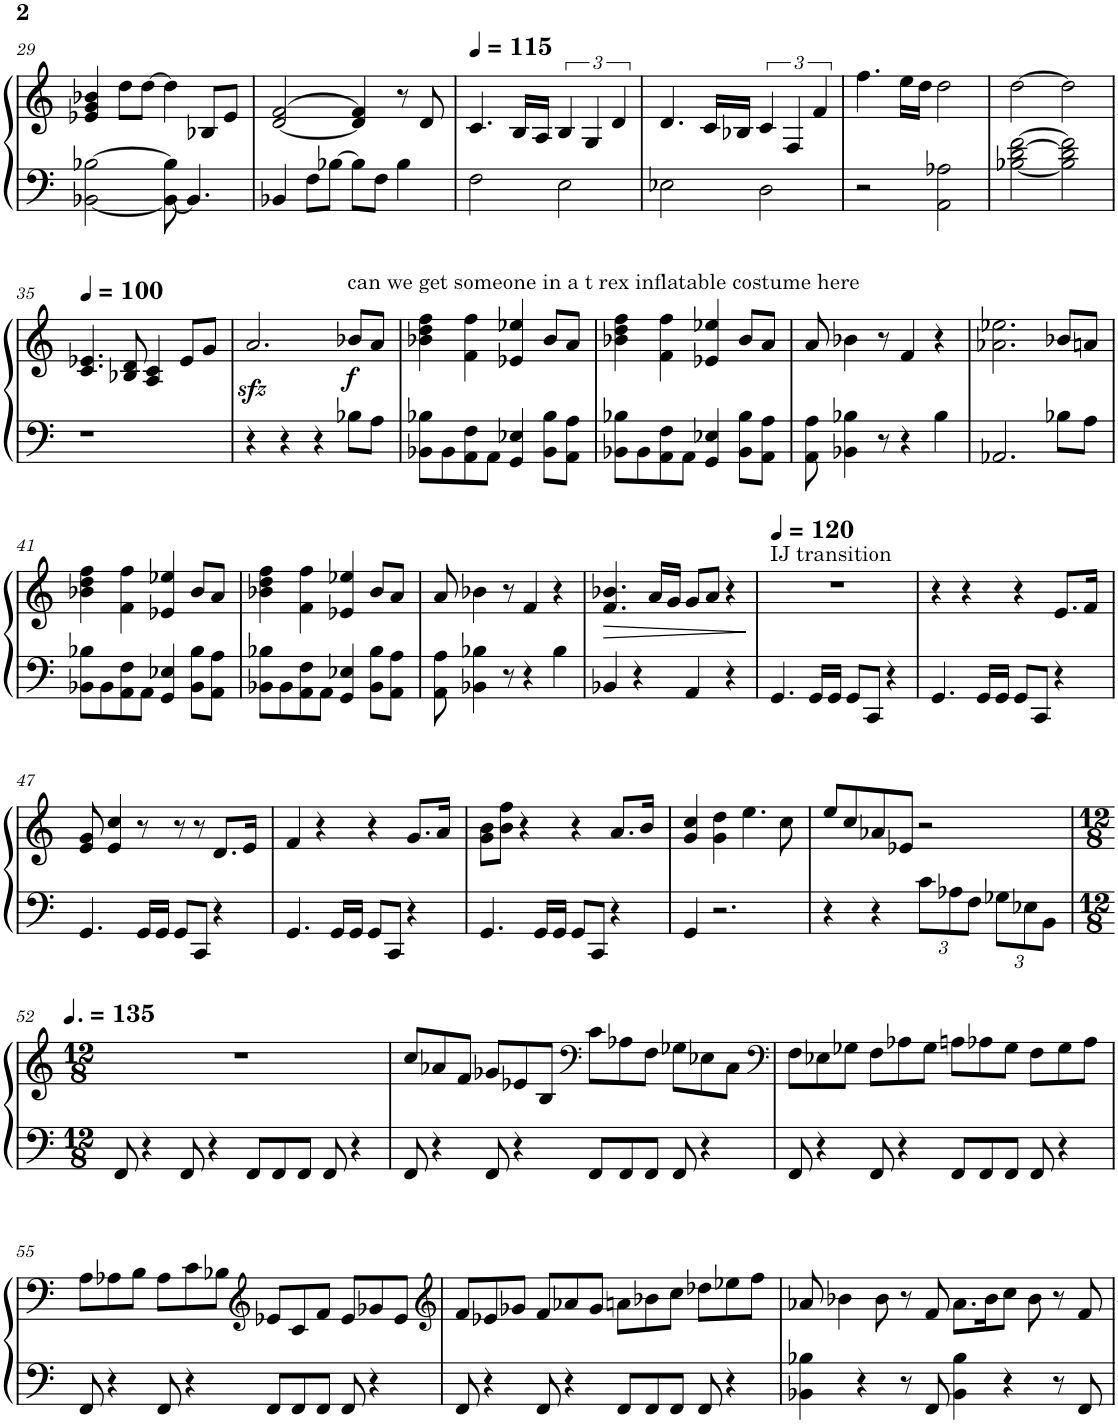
**kern	**kern	**dynam
*part1	*part1	*part1
*staff2	*staff1	*staff1/2
*I"Piano	*	*
*I'Pno.	*	*
!!LO:PB:g=z
*clefF4	*clefG2	*
*k[]	*k[]	*
*M4/4	*M4/4	*
=29	=29	=29
[2BB-X\ [2B-X\	4e-X/ 4g/ 4b-X/	.
.	8dd\L	.
.	[8dd\J	.
8BB-\_ 8B-\]	4dd\]	.
4.BB-/]	.	.
.	8B-X/L	.
.	8e-/J	.
=30	=30	=30
4BB-X/	[2d/ [2f/	.
8F\L	.	.
[8B-X\J	.	.
8B-\L]	4d/] 4f/]	.
8F\J	.	.
4B-\	8r	.
.	8d/	.
=31	=31	=31
*	*MM115	*
2F\	4.c/	.
.	16B/LL	.
.	16A/JJ	.
2E\	6B/	.
.	6G/	.
.	6d/	.
=32	=32	=32
2E-X\	4.d/	.
.	16c/LL	.
.	16B-X/JJ	.
2D\	6c/	.
.	6F/	.
.	6f/	.
=33	=33	=33
2r	4.ff\	.
.	16ee\LL	.
.	16dd\JJ	.
2AA\ 2A-X\	2dd\	.
=34	=34	=34
[2B-X\ [2d\ [2f\	[2dd\	.
2B-\] 2d\] 2f\]	2dd\]	.
!!LO:LB:g=z
=35	=35	=35
*	*MM100	*
1r	4.c/ 4.e-X/	.
.	8B-X/ 8d/	.
.	4A/ 4c/	.
.	8e-/L	.
.	8g/J	.
=36	=36	=36
4r	2.azz</	.
4r	.	.
4r	.	.
!	!LO:TX:a:t=can we get someone in a t rex inflatable costume here	!
!	!	!LO:DY:b
8B-X\L	8b-X/L	f
8A\J	8a/J	.
=37	=37	=37
8BB-X\ 8B-X\L	4b-X\ 4dd\ 4ff\	.
8BB-\	.	.
8AA\ 8F\	4f\ 4ff\	.
8AA\J	.	.
4GG/ 4E-X/	4e-X/ 4ee-X/	.
8BB-\ 8B-\L	8b-/L	.
8AA\ 8A\J	8a/J	.
=38	=38	=38
8BB-X\ 8B-X\L	4b-X\ 4dd\ 4ff\	.
8BB-\	.	.
8AA\ 8F\	4f\ 4ff\	.
8AA\J	.	.
4GG/ 4E-X/	4e-X/ 4ee-X/	.
8BB-\ 8B-\L	8b-/L	.
8AA\ 8A\J	8a/J	.
=39	=39	=39
8AA\ 8A\	8a/	.
4BB-X\ 4B-X\	4b-X\	.
8r	8r	.
4r	4f/	.
4B-\	4r	.
=40	=40	=40
2.AA-X/	2.a-X\ 2.ee-X\	.
8B-X\L	8b-X/L	.
8A\J	8an/J	.
!!LO:LB:g=z
=41	=41	=41
8BB-X\ 8B-X\L	4b-X\ 4dd\ 4ff\	.
8BB-\	.	.
8AA\ 8F\	4f\ 4ff\	.
8AA\J	.	.
4GG/ 4E-X/	4e-X/ 4ee-X/	.
8BB-\ 8B-\L	8b-/L	.
8AA\ 8A\J	8a/J	.
=42	=42	=42
8BB-X\ 8B-X\L	4b-X\ 4dd\ 4ff\	.
8BB-\	.	.
8AA\ 8F\	4f\ 4ff\	.
8AA\J	.	.
4GG/ 4E-X/	4e-X/ 4ee-X/	.
8BB-\ 8B-\L	8b-/L	.
8AA\ 8A\J	8a/J	.
=43	=43	=43
8AA\ 8A\	8a/	.
4BB-X\ 4B-X\	4b-X\	.
8r	8r	.
4r	4f/	.
4B-\	4r	.
=44	=44	=44
!	!	!LO:HP:b
4BB-X/	4.f/ 4.b-X/	>
4r	.	.
.	16a/LL	.
.	16g/JJ	.
4AA/	8g/L	.
.	8a/J	.
4r	4r	.
.	.	]
=45	=45	=45
*	*MM120	*
!	!LO:TX:a:t=IJ transition	!
4.GG/	1r	.
16GG/LL	.	.
16GG/JJ	.	.
8GG/L	.	.
8CC/J	.	.
4r	.	.
=46	=46	=46
4.GG/	4r	.
.	4r	.
16GG/LL	.	.
16GG/JJ	.	.
8GG/L	4r	.
8CC/J	.	.
4r	8.e/L	.
.	16f/Jk	.
!!LO:LB:g=z
=47	=47	=47
4.GG/	8e/ 8g/	.
.	4e/ 4cc/	.
16GG/LL	8r	.
16GG/JJ	.	.
8GG/L	8r	.
8CC/J	8r	.
4r	8.d/L	.
.	16e/Jk	.
=48	=48	=48
4.GG/	4f/	.
.	4r	.
16GG/LL	.	.
16GG/JJ	.	.
8GG/L	4r	.
8CC/J	.	.
4r	8.g/L	.
.	16a/Jk	.
=49	=49	=49
4.GG/	8g\ 8b\L	.
.	8b\ 8ff\J	.
.	4r	.
16GG/LL	.	.
16GG/JJ	.	.
8GG/L	4r	.
8CC/J	.	.
4r	8.a/L	.
.	16b/Jk	.
=50	=50	=50
4GG/	4g/ 4cc/	.
2.r	4g\ 4dd\	.
.	4.ee\	.
.	8cc\	.
=51	=51	=51
4r	8ee/L	.
.	8cc/	.
4r	8a-X/	.
.	8e-X/J	.
*Xbrackettup	*	*
12c\L	2r	.
12A-X\	.	.
12F\J	.	.
12G-X\L	.	.
12E-X\	.	.
12BB\J	.	.
!!LO:LB:g=z
=52	=52	=52
*M12/8	*M12/8	*
*	*MM203	*
8FF/	1.r	.
4r	.	.
8FF/	.	.
4r	.	.
8FF/L	.	.
8FF/	.	.
8FF/J	.	.
8FF/	.	.
4r	.	.
=53	=53	=53
8FF/	8cc/L	.
4r	8a-X/	.
.	8f/J	.
8FF/	8g-X/L	.
4r	8e-X/	.
.	8B/J	.
*	*clefF4	*
8FF/L	8c\L	.
8FF/	8A-X\	.
8FF/J	8F\J	.
8FF/	8G-X\L	.
4r	8E-X\	.
.	8C\J	.
=54	=54	=54
*	*clefF4	*
8FF/	8F\L	.
4r	8E-X\	.
.	8G-X\J	.
8FF/	8F\L	.
4r	8A-X\	.
.	8G-\J	.
8FF/L	8An\L	.
8FF/	8A-X\	.
8FF/J	8G-\J	.
8FF/	8F\L	.
4r	8G-\	.
.	8A-\J	.
!!LO:LB:g=z
=55	=55	=55
8FF/	8A\L	.
4r	8A-X\	.
.	8B\J	.
8FF/	8A-\L	.
4r	8c\	.
.	8B-X\J	.
*	*clefG2	*
8FF/L	8e-X/L	.
8FF/	8c/	.
8FF/J	8f/J	.
8FF/	8e-/L	.
4r	8g-X/	.
.	8e-/J	.
=56	=56	=56
*	*clefG2	*
8FF/	8f/L	.
4r	8e-X/	.
.	8g-X/J	.
8FF/	8f/L	.
4r	8a-X/	.
.	8g-/J	.
8FF/L	8an\L	.
8FF/	8b-X\	.
8FF/J	8cc\J	.
8FF/	8dd-X\L	.
4r	8ee-X\	.
.	8ff\J	.
=57	=57	=57
4BB-X\ 4B-X\	8a-X/	.
.	4b-X\	.
4r	.	.
.	8b-\	.
8r	8r	.
8FF/	8f/	.
4BB-\ 4B-\	8.a-\L	.
.	16b-\K	.
4r	8cc\J	.
.	8b-\	.
8r	8r	.
8FF/	8f/	.
=	=	=
*-	*-	*-
